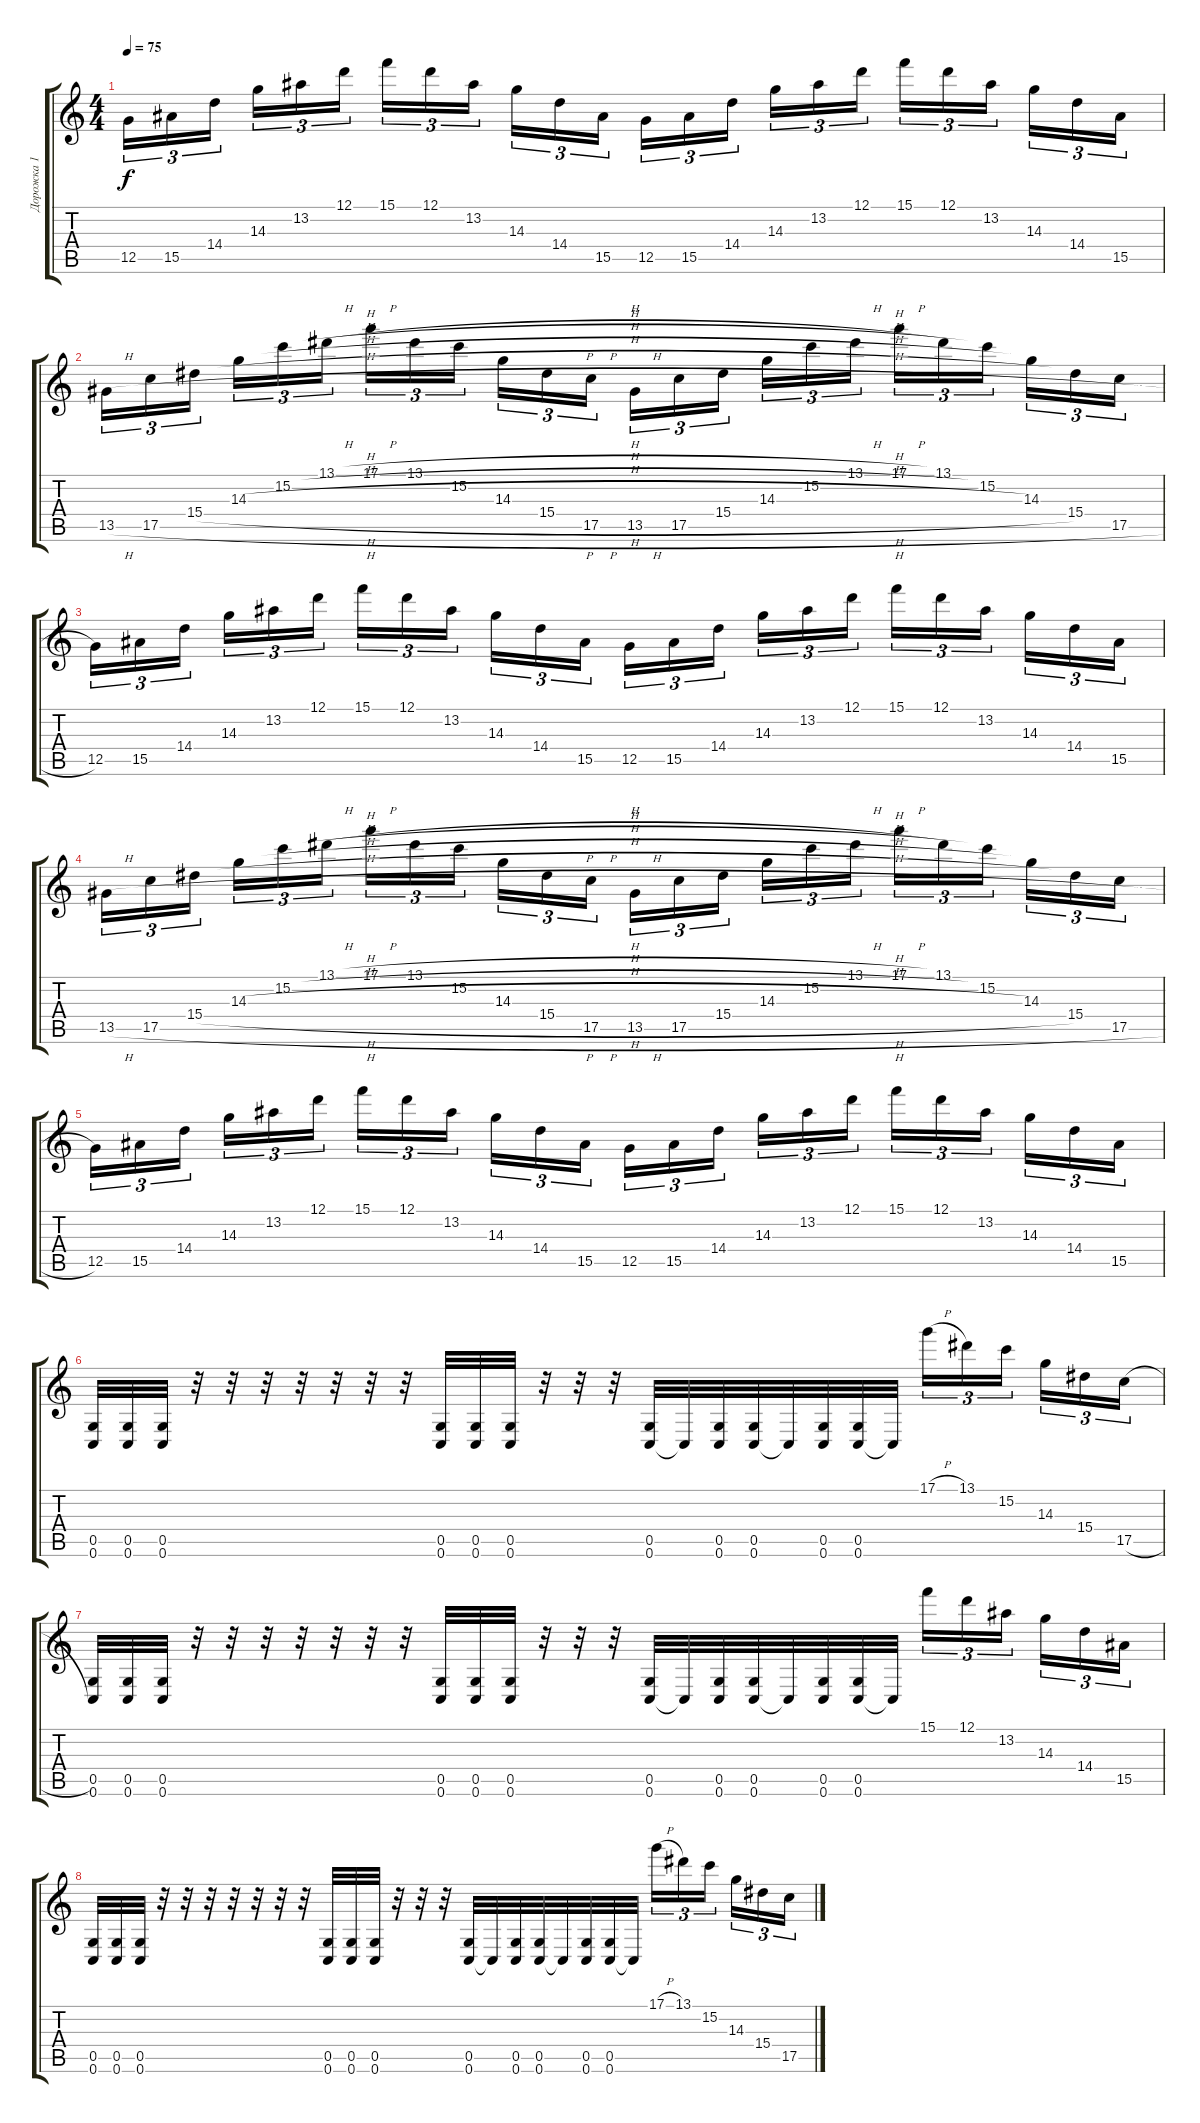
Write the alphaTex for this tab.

\track ("Дорожка 1" "Дорожка 1") {instrument distortionguitar}
\staff {score tabs}
\tuning (D4 A3 F3 C3 G2 C2) {hide}
\ts (4 4)
\tempo 75
\clef g2
\ks c
12.5.16{tu (3 2) dy f} 15.5.16{tu (3 2)} 14.4.16{tu (3 2) beam splitsecondary} 14.3.16{tu (3 2)} 13.2.16{tu (3 2)} 12.1.16{tu (3 2)} 15.1.16{tu (3 2)} 12.1.16{tu (3 2)} 13.2.16{tu (3 2) beam splitsecondary} 14.3.16{tu (3 2)} 14.4.16{tu (3 2)} 15.5.16{tu (3 2)} 12.5.16{tu (3 2)} 15.5.16{tu (3 2)} 14.4.16{tu (3 2) beam splitsecondary} 14.3.16{tu (3 2)} 13.2.16{tu (3 2)} 12.1.16{tu (3 2)} 15.1.16{tu (3 2)} 12.1.16{tu (3 2)} 13.2.16{tu (3 2) beam splitsecondary} 14.3.16{tu (3 2)} 14.4.16{tu (3 2)} 15.5.16{tu (3 2)} |
13.5{h}.16{tu (3 2)} 17.5{h}.16{tu (3 2)} 15.4{h}.16{tu (3 2) beam splitsecondary} 14.3{h}.16{tu (3 2)} 15.2{h}.16{tu (3 2)} 13.1{h}.16{tu (3 2)} 17.1{h}.16{tu (3 2)} 13.1{h}.16{tu (3 2)} 15.2{h}.16{tu (3 2) beam splitsecondary} 14.3{h}.16{tu (3 2)} 15.4{h}.16{tu (3 2)} 17.5{h}.16{tu (3 2)} 13.5{h}.16{tu (3 2)} 17.5{h}.16{tu (3 2)} 15.4{h}.16{tu (3 2) beam splitsecondary} 14.3{h}.16{tu (3 2)} 15.2{h}.16{tu (3 2)} 13.1{h}.16{tu (3 2)} 17.1{h}.16{tu (3 2)} 13.1.16{tu (3 2)} 15.2.16{tu (3 2) beam splitsecondary} 14.3.16{tu (3 2)} 15.4.16{tu (3 2)} 17.5{h}.16{tu (3 2)} |
12.5.16{tu (3 2)} 15.5.16{tu (3 2)} 14.4.16{tu (3 2) beam splitsecondary} 14.3.16{tu (3 2)} 13.2.16{tu (3 2)} 12.1.16{tu (3 2)} 15.1.16{tu (3 2)} 12.1.16{tu (3 2)} 13.2.16{tu (3 2) beam splitsecondary} 14.3.16{tu (3 2)} 14.4.16{tu (3 2)} 15.5.16{tu (3 2)} 12.5.16{tu (3 2)} 15.5.16{tu (3 2)} 14.4.16{tu (3 2) beam splitsecondary} 14.3.16{tu (3 2)} 13.2.16{tu (3 2)} 12.1.16{tu (3 2)} 15.1.16{tu (3 2)} 12.1.16{tu (3 2)} 13.2.16{tu (3 2) beam splitsecondary} 14.3.16{tu (3 2)} 14.4.16{tu (3 2)} 15.5.16{tu (3 2)} |
13.5{h}.16{tu (3 2)} 17.5{h}.16{tu (3 2)} 15.4{h}.16{tu (3 2) beam splitsecondary} 14.3{h}.16{tu (3 2)} 15.2{h}.16{tu (3 2)} 13.1{h}.16{tu (3 2)} 17.1{h}.16{tu (3 2)} 13.1{h}.16{tu (3 2)} 15.2{h}.16{tu (3 2) beam splitsecondary} 14.3{h}.16{tu (3 2)} 15.4{h}.16{tu (3 2)} 17.5{h}.16{tu (3 2)} 13.5{h}.16{tu (3 2)} 17.5{h}.16{tu (3 2)} 15.4{h}.16{tu (3 2) beam splitsecondary} 14.3{h}.16{tu (3 2)} 15.2{h}.16{tu (3 2)} 13.1{h}.16{tu (3 2)} 17.1{h}.16{tu (3 2)} 13.1.16{tu (3 2)} 15.2.16{tu (3 2) beam splitsecondary} 14.3.16{tu (3 2)} 15.4.16{tu (3 2)} 17.5{h}.16{tu (3 2)} |
12.5.16{tu (3 2)} 15.5.16{tu (3 2)} 14.4.16{tu (3 2) beam splitsecondary} 14.3.16{tu (3 2)} 13.2.16{tu (3 2)} 12.1.16{tu (3 2)} 15.1.16{tu (3 2)} 12.1.16{tu (3 2)} 13.2.16{tu (3 2) beam splitsecondary} 14.3.16{tu (3 2)} 14.4.16{tu (3 2)} 15.5.16{tu (3 2)} 12.5.16{tu (3 2)} 15.5.16{tu (3 2)} 14.4.16{tu (3 2) beam splitsecondary} 14.3.16{tu (3 2)} 13.2.16{tu (3 2)} 12.1.16{tu (3 2)} 15.1.16{tu (3 2)} 12.1.16{tu (3 2)} 13.2.16{tu (3 2) beam splitsecondary} 14.3.16{tu (3 2)} 14.4.16{tu (3 2)} 15.5.16{tu (3 2)} |
(0.5 0.6).32 (0.5 0.6).32 (0.5 0.6).32 r.32 r.32 r.32 r.32 r.32 r.32 r.32 (0.5 0.6).32 (0.5 0.6).32 (0.5 0.6).32 r.32 r.32 r.32 (0.5 0.6).32 0.6{t}.32 (0.5 0.6).32 (0.5 0.6).32 0.6{t}.32 (0.5 0.6).32 (0.5 0.6).32 0.6{t}.32 17.1{h}.16{tu (3 2)} 13.1.16{tu (3 2)} 15.2.16{tu (3 2) beam splitsecondary} 14.3.16{tu (3 2)} 15.4.16{tu (3 2)} 17.5{h}.16{tu (3 2)} |
(0.5 0.6).32 (0.5 0.6).32 (0.5 0.6).32 r.32 r.32 r.32 r.32 r.32 r.32 r.32 (0.5 0.6).32 (0.5 0.6).32 (0.5 0.6).32 r.32 r.32 r.32 (0.5 0.6).32 0.6{t}.32 (0.5 0.6).32 (0.5 0.6).32 0.6{t}.32 (0.5 0.6).32 (0.5 0.6).32 0.6{t}.32 15.1.16{tu (3 2)} 12.1.16{tu (3 2)} 13.2.16{tu (3 2) beam splitsecondary} 14.3.16{tu (3 2)} 14.4.16{tu (3 2)} 15.5.16{tu (3 2)} |
(0.5 0.6).32 (0.5 0.6).32 (0.5 0.6).32 r.32 r.32 r.32 r.32 r.32 r.32 r.32 (0.5 0.6).32 (0.5 0.6).32 (0.5 0.6).32 r.32 r.32 r.32 (0.5 0.6).32 0.6{t}.32 (0.5 0.6).32 (0.5 0.6).32 0.6{t}.32 (0.5 0.6).32 (0.5 0.6).32 0.6{t}.32 17.1{h}.16{tu (3 2)} 13.1.16{tu (3 2)} 15.2.16{tu (3 2) beam splitsecondary} 14.3.16{tu (3 2)} 15.4.16{tu (3 2)} 17.5{h}.16{tu (3 2)}
